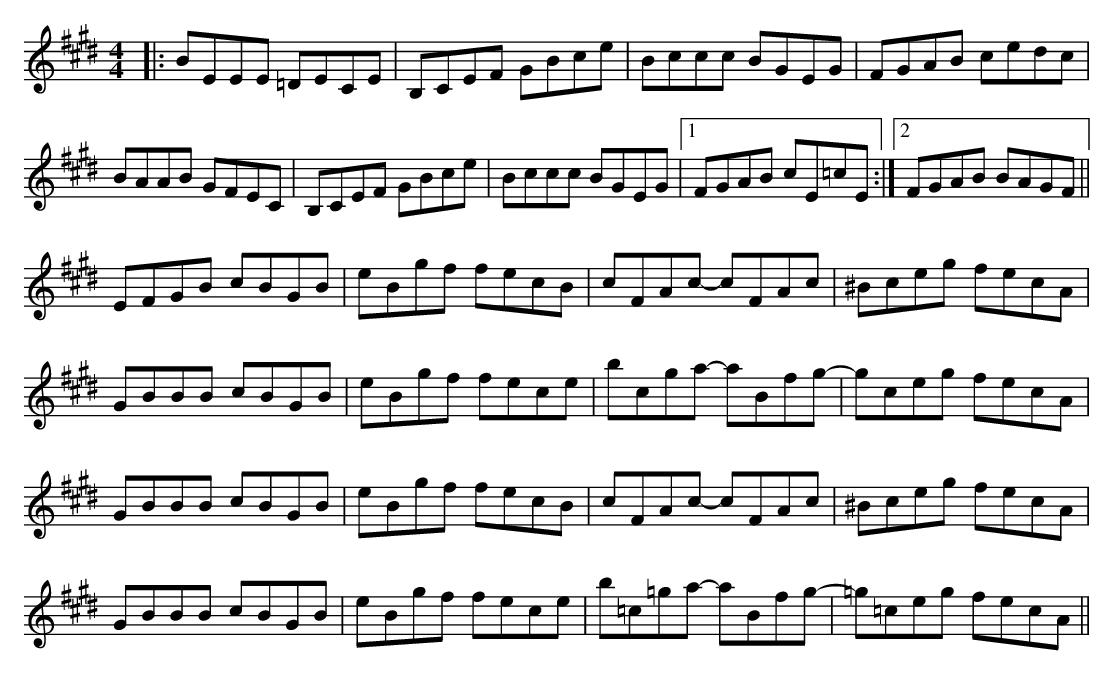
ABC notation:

X:1
M:4/4
K:E
|:BEEE =DECE|B,CEF GBce|Bccc BGEG|FGAB cedc|
BAAB GFEC|B,CEF GBce|Bccc BGEG|1 FGAB cE=cE:|2 FGAB BAGF||
EFGB cBGB|eBgf fecB|cFAc- cFAc|^Bceg fecA|
GBBB cBGB|eBgf fece|bcga- aBfg-|gceg fecA|
GBBB cBGB|eBgf fecB|cFAc- cFAc|^Bceg fecA|
GBBB cBGB|eBgf fece|b=c=ga- aBfg-|=g=ceg fecA||
